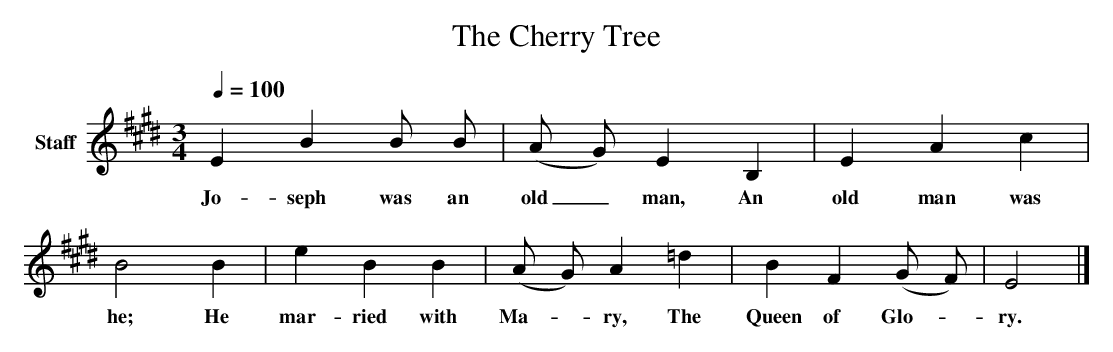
X:1
T: The Cherry Tree
L: 1/4
M: 3/4
Q: 1/4=100
V: P1 name="Staff"
K: E
[V: P1]  E B B/ B/ | (A/ G/) E B, | E A c | B2 B | e B B | (A/ G/) A =d | B F (G/ F/) | E2|]
w: Jo- seph was an old_ man, An old man was he; He mar- ried with Ma-_ ry, The Queen of Glo-_ ry.
